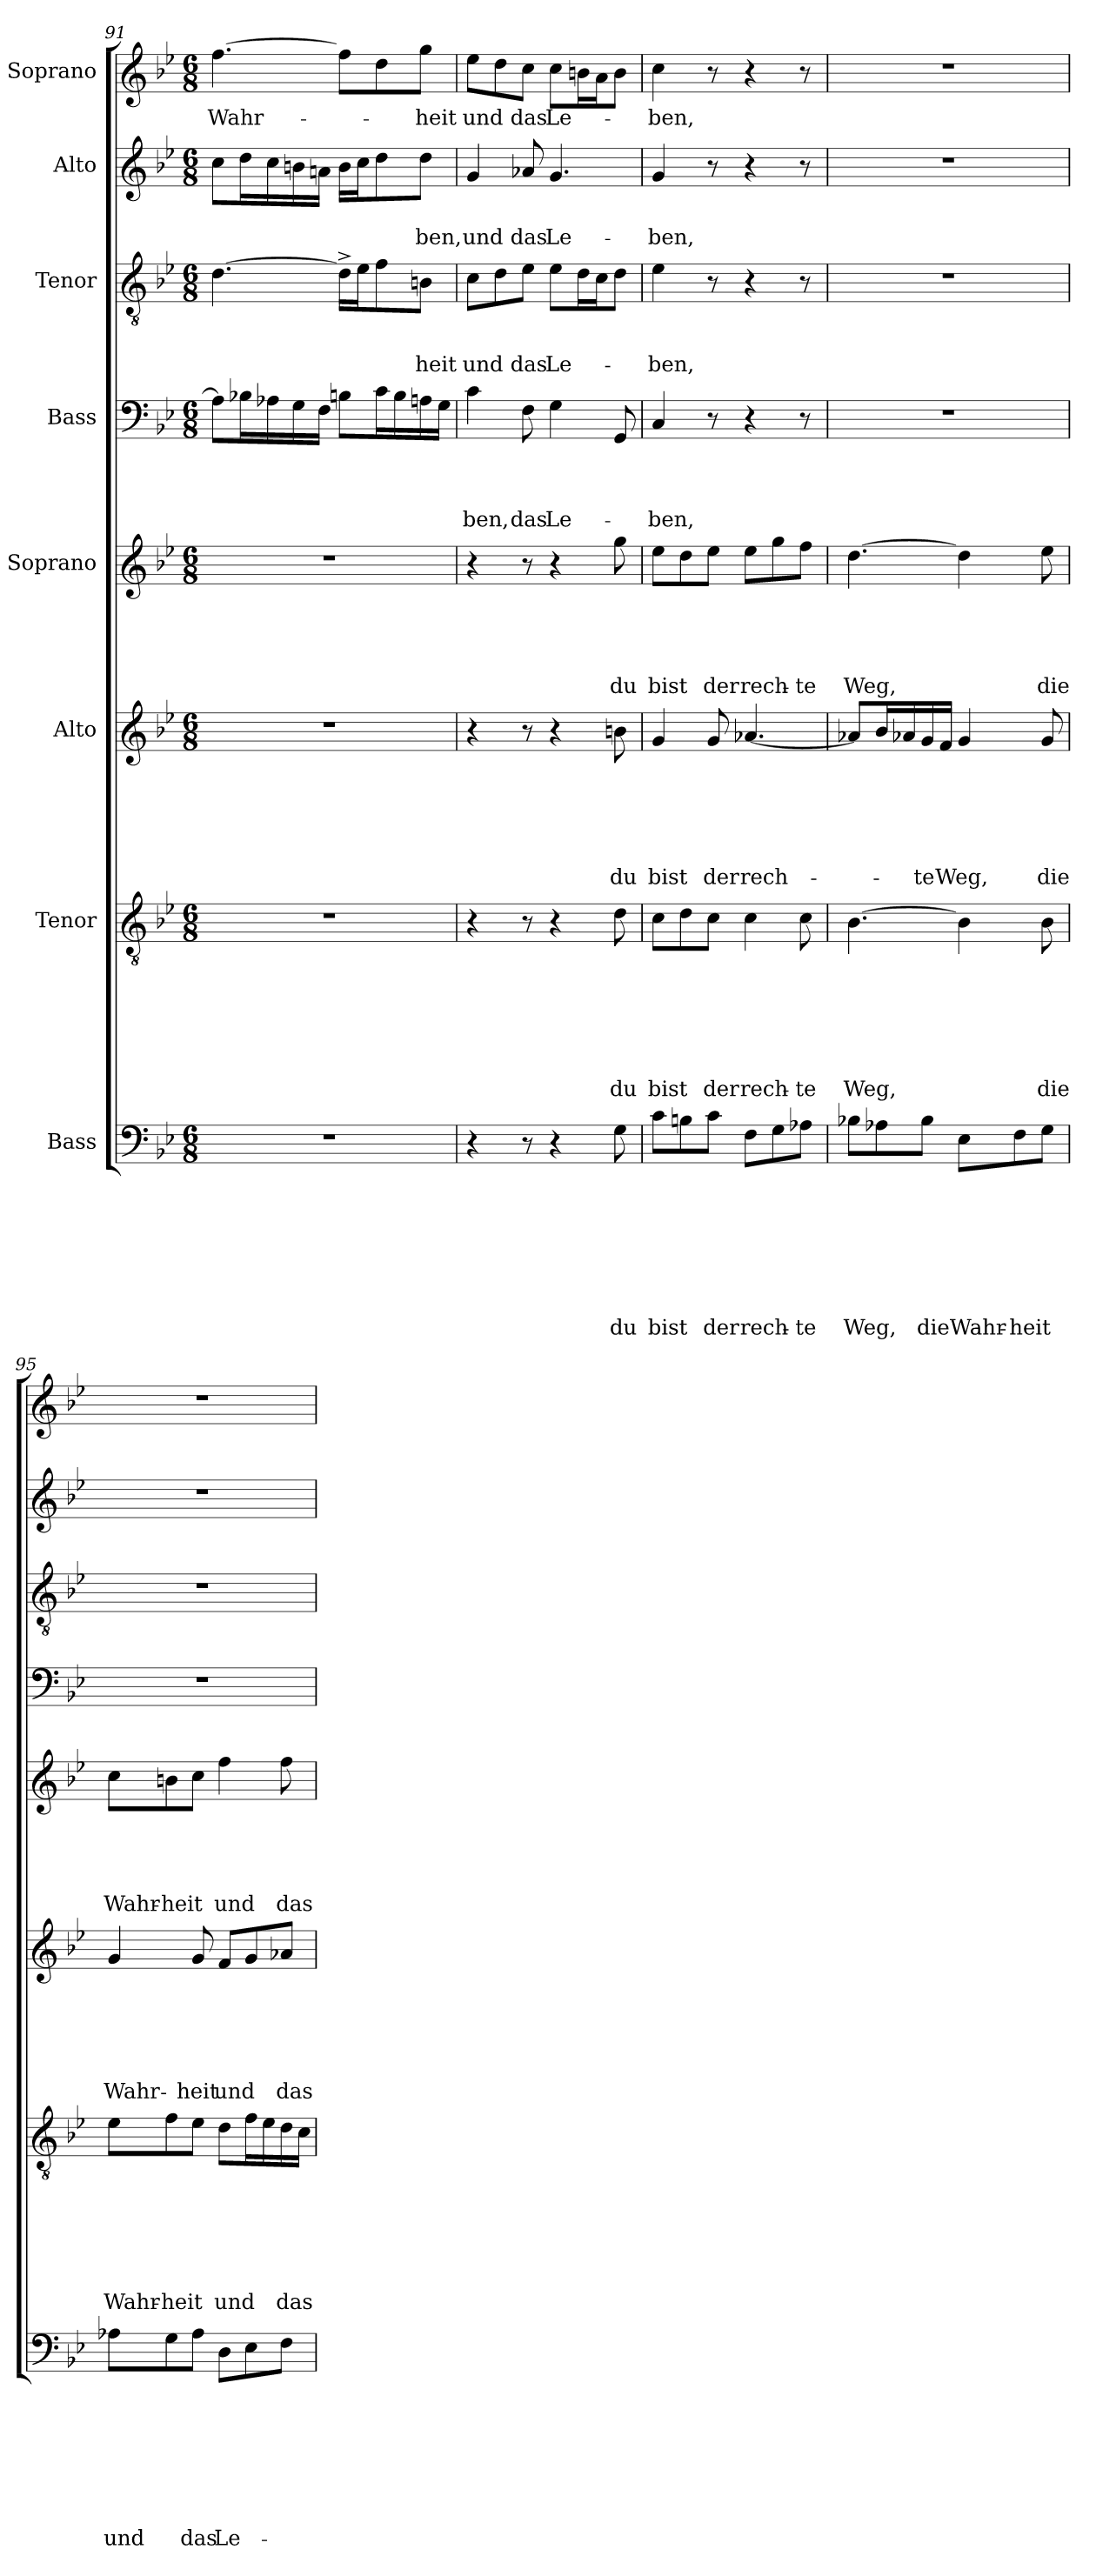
**kern	**text	**text	**text	**text	**text	**text	**text	**text	**kern	**text	**text	**text	**text	**text	**text	**text	**kern	**text	**text	**text	**text	**text	**text	**kern	**text	**text	**text	**text	**text	**kern	**text	**text	**text	**text	**kern	**text	**text	**text	**kern	**text	**text	**kern	**text
*part8	*part8	*part8	*part8	*part8	*part8	*part8	*part8	*part8	*part7	*part7	*part7	*part7	*part7	*part7	*part7	*part7	*part6	*part6	*part6	*part6	*part6	*part6	*part6	*part5	*part5	*part5	*part5	*part5	*part5	*part4	*part4	*part4	*part4	*part4	*part3	*part3	*part3	*part3	*part2	*part2	*part2	*part1	*part1
*staff8	*staff8	*staff8	*staff8	*staff8	*staff8	*staff8	*staff8	*staff8	*staff7	*staff7	*staff7	*staff7	*staff7	*staff7	*staff7	*staff7	*staff6	*staff6	*staff6	*staff6	*staff6	*staff6	*staff6	*staff5	*staff5	*staff5	*staff5	*staff5	*staff5	*staff4	*staff4	*staff4	*staff4	*staff4	*staff3	*staff3	*staff3	*staff3	*staff2	*staff2	*staff2	*staff1	*staff1
*I"Bass	*	*	*	*	*	*	*	*	*I"Tenor	*	*	*	*	*	*	*	*I"Alto	*	*	*	*	*	*	*I"Soprano	*	*	*	*	*	*I"Bass	*	*	*	*	*I"Tenor	*	*	*	*I"Alto	*	*	*I"Soprano	*
*clefF4	*	*	*	*	*	*	*	*	*clefGv2	*	*	*	*	*	*	*	*clefG2	*	*	*	*	*	*	*clefG2	*	*	*	*	*	*clefF4	*	*	*	*	*clefGv2	*	*	*	*clefG2	*	*	*clefG2	*
*k[b-e-]	*	*	*	*	*	*	*	*	*k[b-e-]	*	*	*	*	*	*	*	*k[b-e-]	*	*	*	*	*	*	*k[b-e-]	*	*	*	*	*	*k[b-e-]	*	*	*	*	*k[b-e-]	*	*	*	*k[b-e-]	*	*	*k[b-e-]	*
*B-:	*	*	*	*	*	*	*	*	*B-:	*	*	*	*	*	*	*	*B-:	*	*	*	*	*	*	*B-:	*	*	*	*	*	*B-:	*	*	*	*	*B-:	*	*	*	*B-:	*	*	*B-:	*
*M6/8	*	*	*	*	*	*	*	*	*M6/8	*	*	*	*	*	*	*	*M6/8	*	*	*	*	*	*	*M6/8	*	*	*	*	*	*M6/8	*	*	*	*	*M6/8	*	*	*	*M6/8	*	*	*M6/8	*
=91	=91	=91	=91	=91	=91	=91	=91	=91	=91	=91	=91	=91	=91	=91	=91	=91	=91	=91	=91	=91	=91	=91	=91	=91	=91	=91	=91	=91	=91	=91	=91	=91	=91	=91	=91	=91	=91	=91	=91	=91	=91	=91	=91
!LO:N:vis=1	!	!	!	!	!	!	!	!	!LO:N:vis=1	!	!	!	!	!	!	!	!LO:N:vis=1	!	!	!	!	!	!	!LO:N:vis=1	!	!	!	!	!	!	!	!	!	!	!	!	!	!	!	!	!	!	!LO:LY:b
2.r	.	.	.	.	.	.	.	.	2.r	.	.	.	.	.	.	.	2.r	.	.	.	.	.	.	2.r	.	.	.	.	.	8A-\L]	.	.	.	.	[>4.d\	.	.	.	8cc\L	.	.	[>4.ff\	Wahr-
.	.	.	.	.	.	.	.	.	.	.	.	.	.	.	.	.	.	.	.	.	.	.	.	.	.	.	.	.	.	16B-X\L	.	.	.	.	.	.	.	.	16dd\L	.	.	.	.
.	.	.	.	.	.	.	.	.	.	.	.	.	.	.	.	.	.	.	.	.	.	.	.	.	.	.	.	.	.	16A-X\	.	.	.	.	.	.	.	.	16cc\	.	.	.	.
.	.	.	.	.	.	.	.	.	.	.	.	.	.	.	.	.	.	.	.	.	.	.	.	.	.	.	.	.	.	16G\	.	.	.	.	.	.	.	.	16bn\	.	.	.	.
.	.	.	.	.	.	.	.	.	.	.	.	.	.	.	.	.	.	.	.	.	.	.	.	.	.	.	.	.	.	16F\JJ	.	.	.	.	.	.	.	.	16an\JJ	.	.	.	.
.	.	.	.	.	.	.	.	.	.	.	.	.	.	.	.	.	.	.	.	.	.	.	.	.	.	.	.	.	.	8Bn\L	.	.	.	.	16d^>\LL]	.	.	.	16b\LL	.	.	8ff\L]	.
.	.	.	.	.	.	.	.	.	.	.	.	.	.	.	.	.	.	.	.	.	.	.	.	.	.	.	.	.	.	.	.	.	.	.	16e-\J	.	.	.	16cc\J	.	.	.	.
.	.	.	.	.	.	.	.	.	.	.	.	.	.	.	.	.	.	.	.	.	.	.	.	.	.	.	.	.	.	16c\L	.	.	.	.	8f\	.	.	.	8dd\	.	.	8dd\	.
.	.	.	.	.	.	.	.	.	.	.	.	.	.	.	.	.	.	.	.	.	.	.	.	.	.	.	.	.	.	16B\	.	.	.	.	.	.	.	.	.	.	.	.	.
!	!	!	!	!	!	!	!	!	!	!	!	!	!	!	!	!	!	!	!	!	!	!	!	!	!	!	!	!	!	!	!	!	!	!	!	!	!	!LO:LY:b	!	!	!LO:LY:b	!	!LO:LY:b
.	.	.	.	.	.	.	.	.	.	.	.	.	.	.	.	.	.	.	.	.	.	.	.	.	.	.	.	.	.	16An\	.	.	.	.	8Bn\J	.	.	-heit	8dd\J	.	-ben,	8gg\J	-heit
.	.	.	.	.	.	.	.	.	.	.	.	.	.	.	.	.	.	.	.	.	.	.	.	.	.	.	.	.	.	16G\JJ	.	.	.	.	.	.	.	.	.	.	.	.	.
=92	=92	=92	=92	=92	=92	=92	=92	=92	=92	=92	=92	=92	=92	=92	=92	=92	=92	=92	=92	=92	=92	=92	=92	=92	=92	=92	=92	=92	=92	=92	=92	=92	=92	=92	=92	=92	=92	=92	=92	=92	=92	=92	=92
!	!	!	!	!	!	!	!	!	!	!	!	!	!	!	!	!	!	!	!	!	!	!	!	!	!	!	!	!	!	!	!	!	!	!LO:LY:b	!	!	!	!LO:LY:b	!	!	!LO:LY:b	!	!LO:LY:b
4r	.	.	.	.	.	.	.	.	4r	.	.	.	.	.	.	.	4r	.	.	.	.	.	.	4r	.	.	.	.	.	4c\	.	.	.	-ben,	8c\L	.	.	und	4g/	.	und	8ee-\L	und
.	.	.	.	.	.	.	.	.	.	.	.	.	.	.	.	.	.	.	.	.	.	.	.	.	.	.	.	.	.	.	.	.	.	.	8d\	.	.	.	.	.	.	8dd\	.
!	!	!	!	!	!	!	!	!	!	!	!	!	!	!	!	!	!	!	!	!	!	!	!	!	!	!	!	!	!	!	!	!	!	!LO:LY:b	!	!	!	!LO:LY:b	!	!	!LO:LY:b	!	!LO:LY:b
8r	.	.	.	.	.	.	.	.	8r	.	.	.	.	.	.	.	8r	.	.	.	.	.	.	8r	.	.	.	.	.	8F\	.	.	.	das	8e-\J	.	.	das	8a-X/	.	das	8cc\J	das
!	!	!	!	!	!	!	!	!	!	!	!	!	!	!	!	!	!	!	!	!	!	!	!	!	!	!	!	!	!	!	!	!	!	!LO:LY:b	!	!	!	!LO:LY:b	!	!	!LO:LY:b	!	!LO:LY:b
4r	.	.	.	.	.	.	.	.	4r	.	.	.	.	.	.	.	4r	.	.	.	.	.	.	4r	.	.	.	.	.	4G\	.	.	.	Le-	8e-\L	.	.	Le-	4.g/	.	Le-	8cc\L	Le-
.	.	.	.	.	.	.	.	.	.	.	.	.	.	.	.	.	.	.	.	.	.	.	.	.	.	.	.	.	.	.	.	.	.	.	16d\L	.	.	.	.	.	.	16bn\L	.
.	.	.	.	.	.	.	.	.	.	.	.	.	.	.	.	.	.	.	.	.	.	.	.	.	.	.	.	.	.	.	.	.	.	.	16c\J	.	.	.	.	.	.	16a\J	.
!	!	!	!	!	!	!	!	!LO:LY:b	!	!	!	!	!	!	!	!LO:LY:b	!	!	!	!	!	!	!LO:LY:b	!	!	!	!	!	!LO:LY:b	!	!	!	!	!	!	!	!	!	!	!	!	!	!
8G\	.	.	.	.	.	.	.	du	8d\	.	.	.	.	.	.	du	8bn\	.	.	.	.	.	du	8gg\	.	.	.	.	du	8GG/	.	.	.	.	8d\J	.	.	.	.	.	.	8b\J	.
=93	=93	=93	=93	=93	=93	=93	=93	=93	=93	=93	=93	=93	=93	=93	=93	=93	=93	=93	=93	=93	=93	=93	=93	=93	=93	=93	=93	=93	=93	=93	=93	=93	=93	=93	=93	=93	=93	=93	=93	=93	=93	=93	=93
!	!	!	!	!	!	!	!	!LO:LY:b	!	!	!	!	!	!	!	!LO:LY:b	!	!	!	!	!	!	!LO:LY:b	!	!	!	!	!	!LO:LY:b	!	!	!	!	!LO:LY:b	!	!	!	!LO:LY:b	!	!	!LO:LY:b	!	!LO:LY:b
8c\L	.	.	.	.	.	.	.	bist	8c\L	.	.	.	.	.	.	bist	4g/	.	.	.	.	.	bist	8ee-\L	.	.	.	.	bist	4C/	.	.	.	-ben,	4e-\	.	.	-ben,	4g/	.	-ben,	4cc\	-ben,
8Bn\	.	.	.	.	.	.	.	.	8d\	.	.	.	.	.	.	.	.	.	.	.	.	.	.	8dd\	.	.	.	.	.	.	.	.	.	.	.	.	.	.	.	.	.	.	.
!	!	!	!	!	!	!	!	!LO:LY:b	!	!	!	!	!	!	!	!LO:LY:b	!	!	!	!	!	!	!LO:LY:b	!	!	!	!	!	!LO:LY:b	!	!	!	!	!	!	!	!	!	!	!	!	!	!
8c\J	.	.	.	.	.	.	.	der	8c\J	.	.	.	.	.	.	der	8g/	.	.	.	.	.	der	8ee-\J	.	.	.	.	der	8r	.	.	.	.	8r	.	.	.	8r	.	.	8r	.
!	!	!	!	!	!	!	!	!LO:LY:b	!	!	!	!	!	!	!	!LO:LY:b	!	!	!	!	!	!	!LO:LY:b	!	!	!	!	!	!LO:LY:b	!	!	!	!	!	!	!	!	!	!	!	!	!	!
8F\L	.	.	.	.	.	.	.	rech-	4c\	.	.	.	.	.	.	rech-	[<4.a-X/	.	.	.	.	.	rech-	8ee-\L	.	.	.	.	rech-	4r	.	.	.	.	4r	.	.	.	4r	.	.	4r	.
8G\	.	.	.	.	.	.	.	.	.	.	.	.	.	.	.	.	.	.	.	.	.	.	.	8gg\	.	.	.	.	.	.	.	.	.	.	.	.	.	.	.	.	.	.	.
!	!	!	!	!	!	!	!	!LO:LY:b	!	!	!	!	!	!	!	!LO:LY:b	!	!	!	!	!	!	!	!	!	!	!	!	!LO:LY:b	!	!	!	!	!	!	!	!	!	!	!	!	!	!
8A-X\J	.	.	.	.	.	.	.	-te	8c\	.	.	.	.	.	.	-te	.	.	.	.	.	.	.	8ff\J	.	.	.	.	-te	8r	.	.	.	.	8r	.	.	.	8r	.	.	8r	.
!!LO:PB:g=z
=94	=94	=94	=94	=94	=94	=94	=94	=94	=94	=94	=94	=94	=94	=94	=94	=94	=94	=94	=94	=94	=94	=94	=94	=94	=94	=94	=94	=94	=94	=94	=94	=94	=94	=94	=94	=94	=94	=94	=94	=94	=94	=94	=94
!	!	!	!	!	!	!	!	!LO:LY:b	!	!	!	!	!	!	!	!LO:LY:b	!	!	!	!	!	!	!	!	!	!	!	!	!LO:LY:b	!LO:N:vis=1	!	!	!	!	!LO:N:vis=1	!	!	!	!LO:N:vis=1	!	!	!LO:N:vis=1	!
8B-X\L	.	.	.	.	.	.	.	Weg,	[>4.B-\	.	.	.	.	.	.	Weg,	8a-X/L]	.	.	.	.	.	.	[>4.dd\	.	.	.	.	Weg,	2.r	.	.	.	.	2.r	.	.	.	2.r	.	.	2.r	.
8A-X\	.	.	.	.	.	.	.	.	.	.	.	.	.	.	.	.	16b-/L	.	.	.	.	.	.	.	.	.	.	.	.	.	.	.	.	.	.	.	.	.	.	.	.	.	.
.	.	.	.	.	.	.	.	.	.	.	.	.	.	.	.	.	16a-X/	.	.	.	.	.	.	.	.	.	.	.	.	.	.	.	.	.	.	.	.	.	.	.	.	.	.
!	!	!	!	!	!	!	!	!LO:LY:b	!	!	!	!	!	!	!	!	!	!	!	!	!	!	!LO:LY:b	!	!	!	!	!	!	!	!	!	!	!	!	!	!	!	!	!	!	!	!
8B-\J	.	.	.	.	.	.	.	die	.	.	.	.	.	.	.	.	16g/	.	.	.	.	.	-te	.	.	.	.	.	.	.	.	.	.	.	.	.	.	.	.	.	.	.	.
!	!	!	!	!	!	!	!	!	!	!	!	!	!	!	!	!	!	!	!	!	!	!	!LO:LY:b	!	!	!	!	!	!	!	!	!	!	!	!	!	!	!	!	!	!	!	!
.	.	.	.	.	.	.	.	.	.	.	.	.	.	.	.	.	16f/JJ	.	.	.	.	.	Weg,	.	.	.	.	.	.	.	.	.	.	.	.	.	.	.	.	.	.	.	.
!	!	!	!	!	!	!	!	!LO:LY:b	!	!	!	!	!	!	!	!	!	!	!	!	!	!	!	!	!	!	!	!	!	!	!	!	!	!	!	!	!	!	!	!	!	!	!
8E-\L	.	.	.	.	.	.	.	Wahr-	4B-\]	.	.	.	.	.	.	.	4g/	.	.	.	.	.	.	4dd\]	.	.	.	.	.	.	.	.	.	.	.	.	.	.	.	.	.	.	.
!	!	!	!	!	!	!	!	!LO:LY:b	!	!	!	!	!	!	!	!	!	!	!	!	!	!	!	!	!	!	!	!	!	!	!	!	!	!	!	!	!	!	!	!	!	!	!
8F\	.	.	.	.	.	.	.	-heit	.	.	.	.	.	.	.	.	.	.	.	.	.	.	.	.	.	.	.	.	.	.	.	.	.	.	.	.	.	.	.	.	.	.	.
!	!	!	!	!	!	!	!	!	!	!	!	!	!	!	!	!LO:LY:b	!	!	!	!	!	!	!LO:LY:b	!	!	!	!	!	!LO:LY:b	!	!	!	!	!	!	!	!	!	!	!	!	!	!
8G\J	.	.	.	.	.	.	.	.	8B-\	.	.	.	.	.	.	die	8g/	.	.	.	.	.	die	8ee-\	.	.	.	.	die	.	.	.	.	.	.	.	.	.	.	.	.	.	.
=95	=95	=95	=95	=95	=95	=95	=95	=95	=95	=95	=95	=95	=95	=95	=95	=95	=95	=95	=95	=95	=95	=95	=95	=95	=95	=95	=95	=95	=95	=95	=95	=95	=95	=95	=95	=95	=95	=95	=95	=95	=95	=95	=95
!	!	!	!	!	!	!	!	!LO:LY:b	!	!	!	!	!	!	!	!LO:LY:b	!	!	!	!	!	!	!LO:LY:b	!	!	!	!	!	!LO:LY:b	!LO:N:vis=1	!	!	!	!	!LO:N:vis=1	!	!	!	!LO:N:vis=1	!	!	!LO:N:vis=1	!
8A-X\L	.	.	.	.	.	.	.	und	8e-\L	.	.	.	.	.	.	Wahr-	4g/	.	.	.	.	.	Wahr-	8cc\L	.	.	.	.	Wahr-	2.r	.	.	.	.	2.r	.	.	.	2.r	.	.	2.r	.
!	!	!	!	!	!	!	!	!	!	!	!	!	!	!	!	!LO:LY:b	!	!	!	!	!	!	!	!	!	!	!	!	!LO:LY:b	!	!	!	!	!	!	!	!	!	!	!	!	!	!
8G\	.	.	.	.	.	.	.	.	8f\	.	.	.	.	.	.	-heit	.	.	.	.	.	.	.	8bn\	.	.	.	.	-heit	.	.	.	.	.	.	.	.	.	.	.	.	.	.
!	!	!	!	!	!	!	!	!LO:LY:b	!	!	!	!	!	!	!	!	!	!	!	!	!	!	!LO:LY:b	!	!	!	!	!	!	!	!	!	!	!	!	!	!	!	!	!	!	!	!
8A-\J	.	.	.	.	.	.	.	das	8e-\J	.	.	.	.	.	.	.	8g/	.	.	.	.	.	-heit	8cc\J	.	.	.	.	.	.	.	.	.	.	.	.	.	.	.	.	.	.	.
!	!	!	!	!	!	!	!	!LO:LY:b	!	!	!	!	!	!	!	!LO:LY:b	!	!	!	!	!	!	!LO:LY:b	!	!	!	!	!	!LO:LY:b	!	!	!	!	!	!	!	!	!	!	!	!	!	!
8D\L	.	.	.	.	.	.	.	Le-	8d\L	.	.	.	.	.	.	und	8f/L	.	.	.	.	.	und	4ff\	.	.	.	.	und	.	.	.	.	.	.	.	.	.	.	.	.	.	.
8E-\	.	.	.	.	.	.	.	.	16f\L	.	.	.	.	.	.	.	8g/	.	.	.	.	.	.	.	.	.	.	.	.	.	.	.	.	.	.	.	.	.	.	.	.	.	.
.	.	.	.	.	.	.	.	.	16e-\	.	.	.	.	.	.	.	.	.	.	.	.	.	.	.	.	.	.	.	.	.	.	.	.	.	.	.	.	.	.	.	.	.	.
!	!	!	!	!	!	!	!	!	!	!	!	!	!	!	!	!LO:LY:b	!	!	!	!	!	!	!LO:LY:b	!	!	!	!	!	!LO:LY:b	!	!	!	!	!	!	!	!	!	!	!	!	!	!
8F\J	.	.	.	.	.	.	.	.	16d\	.	.	.	.	.	.	das	8a-X/J	.	.	.	.	.	das	8ff\	.	.	.	.	das	.	.	.	.	.	.	.	.	.	.	.	.	.	.
.	.	.	.	.	.	.	.	.	16c\JJ	.	.	.	.	.	.	.	.	.	.	.	.	.	.	.	.	.	.	.	.	.	.	.	.	.	.	.	.	.	.	.	.	.	.
=	=	=	=	=	=	=	=	=	=	=	=	=	=	=	=	=	=	=	=	=	=	=	=	=	=	=	=	=	=	=	=	=	=	=	=	=	=	=	=	=	=	=	=
*-	*-	*-	*-	*-	*-	*-	*-	*-	*-	*-	*-	*-	*-	*-	*-	*-	*-	*-	*-	*-	*-	*-	*-	*-	*-	*-	*-	*-	*-	*-	*-	*-	*-	*-	*-	*-	*-	*-	*-	*-	*-	*-	*-
